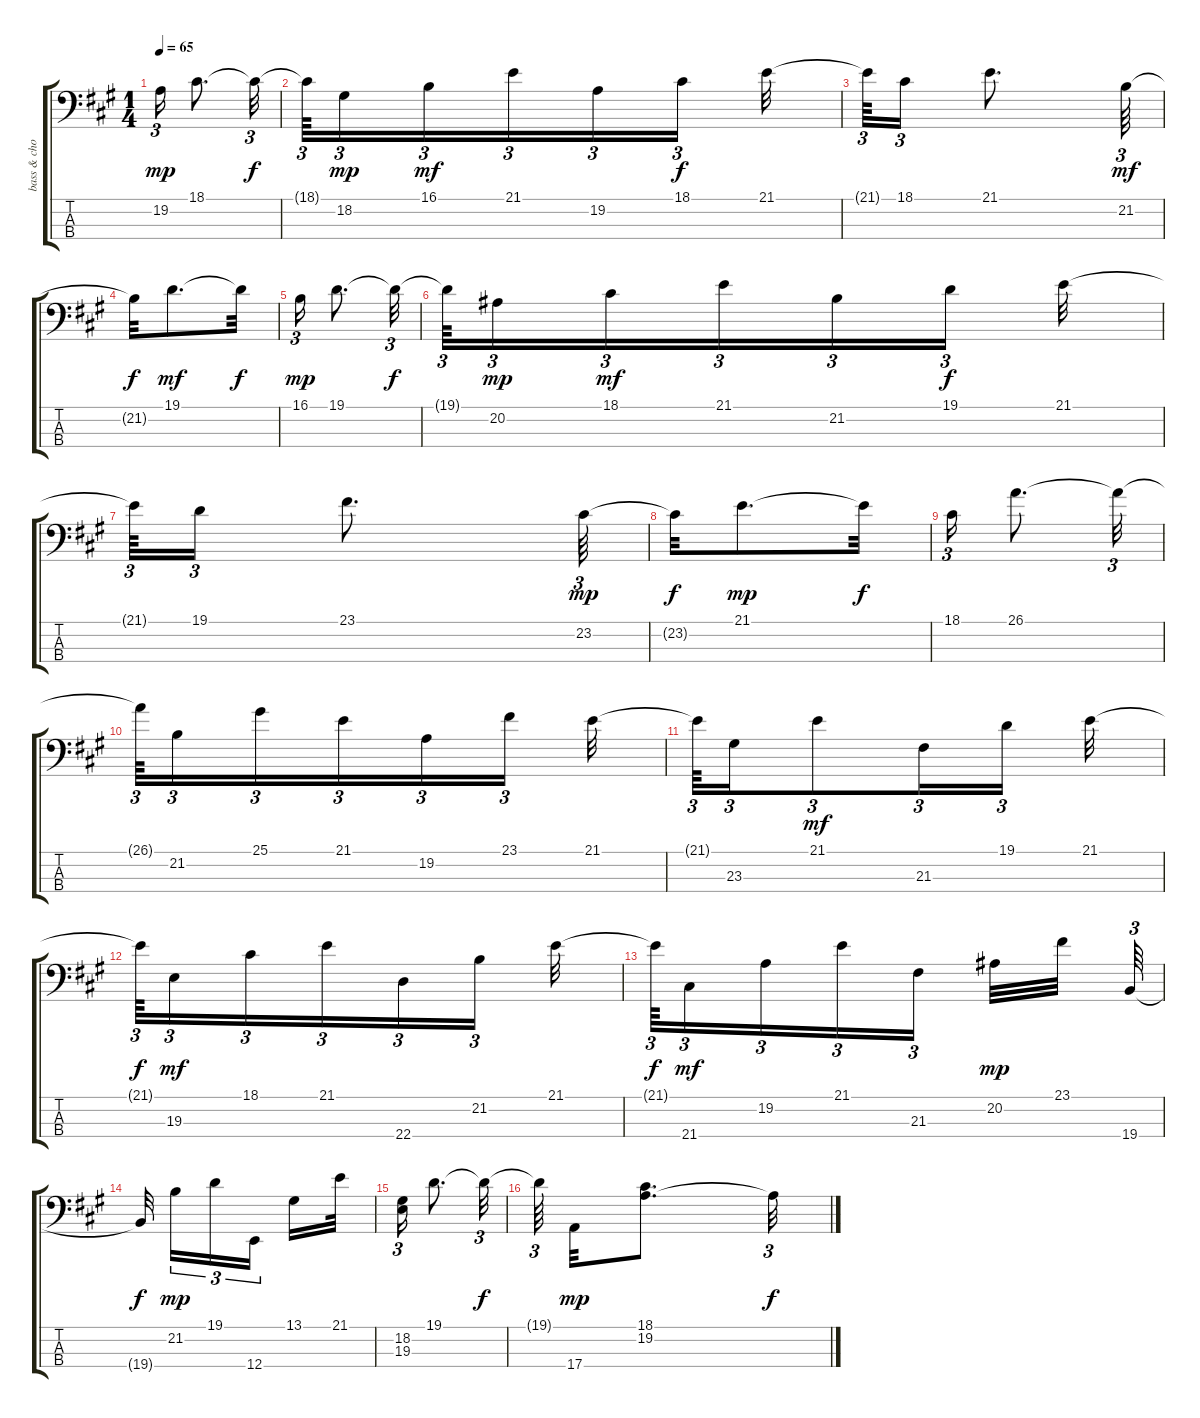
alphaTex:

\track ("bass & chord        " "bass & cho") {instrument electricgrandpiano}
\staff {score tabs}
\tuning (G2 D2 A1 E1) {hide}
\ts (1 4)
\tempo 65
\clef f4
\ks a
19.2.16{tu (3 2) dy mp} 18.1.8{d} 18.1{t}.32{tu (3 2) dy f} |
18.1{t}.64{tu (3 2)} 18.2.16{tu (3 2) dy mp} 16.1.16{tu (3 2) dy mf} 21.1.16{tu (3 2)} 19.2.16{tu (3 2)} 18.1.16{tu (3 2) dy f} 21.1.32 |
21.1{t}.64{tu (3 2)} 18.1.16{tu (3 2)} 21.1.8{d} 21.2.64{tu (3 2) dy mf} |
21.2{t}.32{dy f} 19.1.8{d dy mf} 19.1{t}.32{dy f} |
16.1.16{tu (3 2) dy mp} 19.1.8{d} 19.1{t}.32{tu (3 2) dy f} |
19.1{t}.64{tu (3 2)} 20.2.16{tu (3 2) dy mp} 18.1.16{tu (3 2) dy mf} 21.1.16{tu (3 2)} 21.2.16{tu (3 2)} 19.1.16{tu (3 2) dy f} 21.1.32 |
21.1{t}.64{tu (3 2)} 19.1.16{tu (3 2)} 23.1.8{d} 23.2.64{tu (3 2) dy mp} |
23.2{t}.32{dy f} 21.1.8{d dy mp} 21.1{t}.32{dy f} |
18.1.16{tu (3 2)} 26.1.8{d} 26.1{t}.32{tu (3 2)} |
26.1{t}.64{tu (3 2)} 21.2.16{tu (3 2)} 25.1.16{tu (3 2)} 21.1.16{tu (3 2)} 19.2.16{tu (3 2)} 23.1.16{tu (3 2)} 21.1.32 |
21.1{t}.64{tu (3 2)} 23.3.16{tu (3 2)} 21.1.8{tu (3 2) dy mf} 21.3.16{tu (3 2)} 19.1.16{tu (3 2)} 21.1.32 |
21.1{t}.64{tu (3 2) dy f} 19.3.16{tu (3 2) dy mf} 18.1.16{tu (3 2)} 21.1.16{tu (3 2)} 22.4.16{tu (3 2)} 21.2.16{tu (3 2)} 21.1.32 |
21.1{t}.64{tu (3 2) dy f} 21.4.16{tu (3 2) dy mf} 19.2.16{tu (3 2)} 21.1.16{tu (3 2)} 21.3.16{tu (3 2)} 20.2.32{dy mp} 23.1.32 19.4.64{tu (3 2)} |
19.4{t}.32{dy f} 21.2.16{tu (3 2) dy mp} 19.1.16{tu (3 2)} 12.4.16{tu (3 2)} 13.1.16 21.1.32 |
(18.2 19.3).16{tu (3 2)} 19.1.8{d} 19.1{t}.32{tu (3 2) dy f} |
19.1{t}.64{tu (3 2)} 17.4.32{dy mp} (18.1 19.2).8{d} 19.2{t}.32{tu (3 2) dy f}
